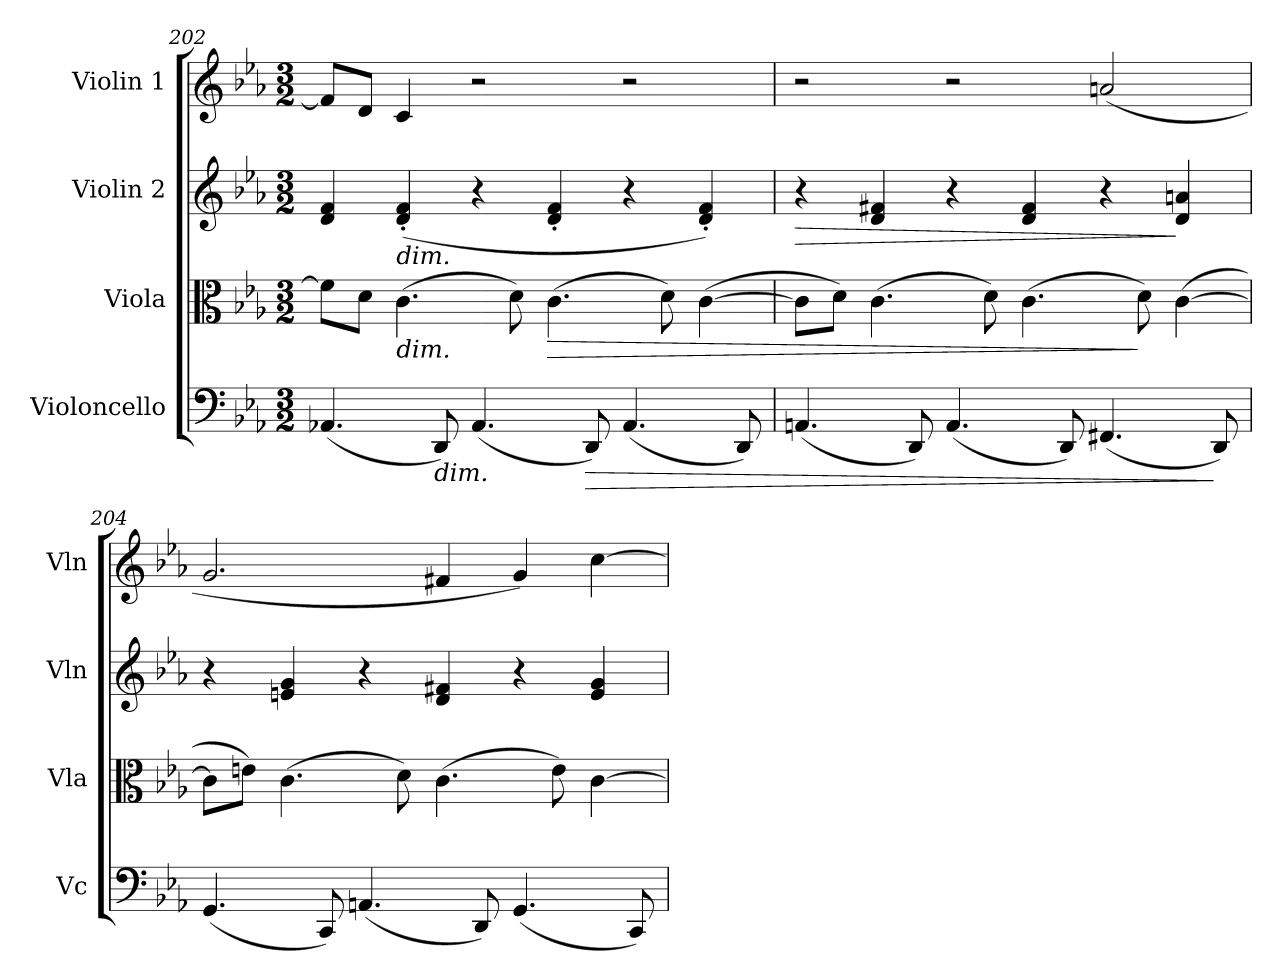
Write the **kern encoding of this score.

**kern	**dynam	**kern	**dynam	**kern	**dynam	**kern	**dynam
*part4	*part4	*part3	*part3	*part2	*part2	*part1	*part1
*staff4	*staff4	*staff3	*staff3	*staff2	*staff2	*staff1	*staff1
*I"Violoncello	*	*I"Viola	*	*I"Violin 2	*	*I"Violin 1	*
*I'Vc	*	*I'Vla	*	*I'Vln	*	*I'Vln	*
*clefF4	*	*clefC3	*	*clefG2	*	*clefG2	*
*k[b-e-a-]	*	*k[b-e-a-]	*	*k[b-e-a-]	*	*k[b-e-a-]	*
*M3/2	*	*M3/2	*	*M3/2	*	*M3/2	*
=202	=202	=202	=202	=202	=202	=202	=202
(4.AA-X/	.	8f\L]	.	4d/ 4f/	.	8f/L]	.
.	.	8d\J	.	.	.	8d/J	.
!	!	!	!	!LO:TX:b:i:t=dim.	!	!	!
!	!	!LO:TX:b:i:t=dim.	!	!	!	!	!
.	.	(4.c\	.	(4d/' 4f/'	.	4c/	.
!LO:TX:b:i:t=dim.	!	!	!	!	!	!	!
8DD/)	.	.	.	.	.	.	.
(4.AA-/	.	.	.	4r	.	2r	.
.	.	8d\)	.	.	.	.	.
!	!	!	!LO:HP:b	!	!	!	!
.	.	(4.c\	>	4d/' 4f/'	.	.	.
!	!LO:HP:b	!	!	!	!	!	!
8DD/)	>	.	.	.	.	.	.
(4.AA-/	.	.	.	4r	.	2r	.
.	.	8d\)	.	.	.	.	.
.	.	([4c\	.	4d/' 4f/')	.	.	.
8DD/)	.	.	.	.	.	.	.
=203	=203	=203	=203	=203	=203	=203	=203
!	!	!	!	!	!LO:HP:b	!	!
(4.AAn/	.	8c\L]	.	4r	>	2r	.
.	.	8d\J)	.	.	.	.	.
.	.	(4.c\	.	4d/ 4f#X/	.	.	.
8DD/)	.	.	.	.	.	.	.
(4.AA/	.	.	.	4r	.	2r	.
.	.	8d\)	.	.	.	.	.
.	.	(4.c\	.	4d/ 4f#/	.	.	.
8DD/)	.	.	.	.	.	.	.
!	!	!	!	!	!	!	!LO:DY:b
!	!	!	!	!	!	!	!LO:DY:n=1:b
(4.FF#X/	.	.	.	4r	.	(2an/	p other-dynamics
.	.	8d\)	]	.	.	.	.
!	!	!	!LO:DY:b	!	!	!	!
!	!	!	!LO:DY:n=1:b	!	!LO:DY:n=1:b	!	!
!	!	!	!	!	!LO:DY:n=2:b	!	!
.	.	([4c\	p other-dynamics	4d/ 4an/	] p other-dynamics	.	.
!	!LO:DY:n=1:b	!	!	!	!	!	!
!	!LO:DY:n=2:b	!	!	!	!	!	!
8DD/)	] p other-dynamics	.	.	.	.	.	.
!!LO:LB:g=z
=204	=204	=204	=204	=204	=204	=204	=204
(4.GG/	.	8c\L]	.	4r	.	2.g/	.
.	.	8en\J)	.	.	.	.	.
.	.	(4.c\	.	4en/ 4g/	.	.	.
8CC/)	.	.	.	.	.	.	.
(4.AAn/	.	.	.	4r	.	.	.
.	.	8d\)	.	.	.	.	.
.	.	(4.c\	.	4d/ 4f#X/	.	4f#X/	.
8DD/)	.	.	.	.	.	.	.
(4.GG/	.	.	.	4r	.	4g/)	.
.	.	8e\)	.	.	.	.	.
.	.	[4c\	.	4e/ 4g/	.	[4cc\	.
8CC/)	.	.	.	.	.	.	.
=	=	=	=	=	=	=	=
*-	*-	*-	*-	*-	*-	*-	*-
